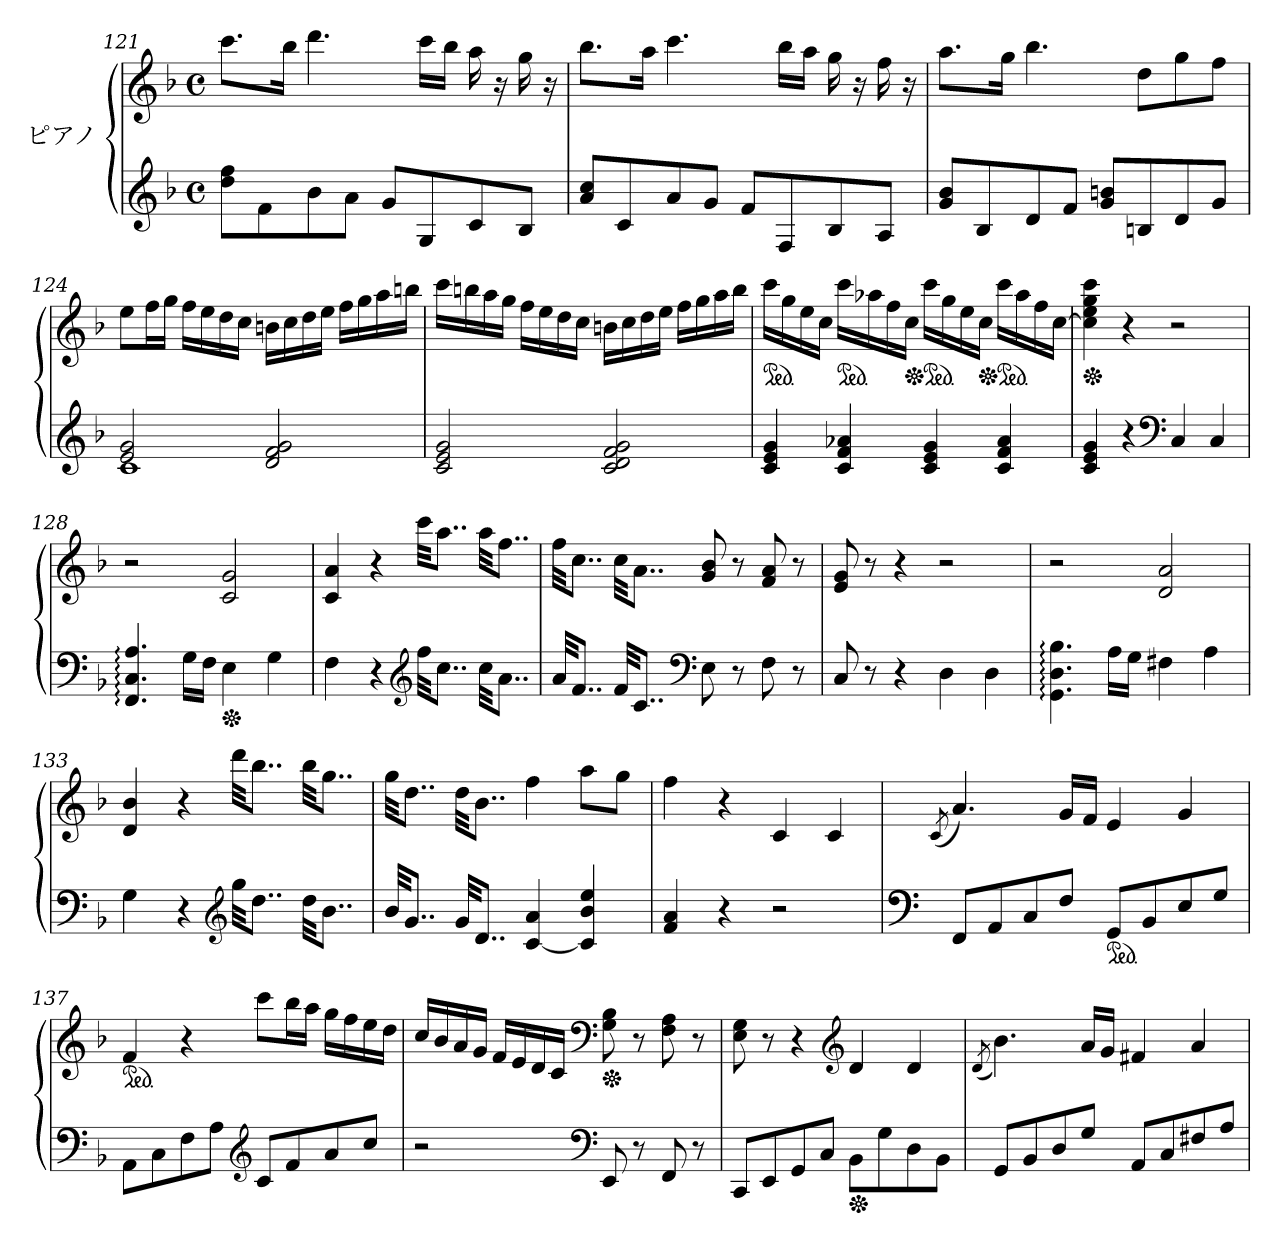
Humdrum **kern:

**kern	**kern
*part1	*part1
*staff2	*staff1
*I"ピアノ	*
*clefG2	*clefG2
*k[b-]	*k[b-]
*M4/4	*M4/4
*met(c)	*met(c)
=121	=121
8dd\ 8ff\L	8.ccc\L
8f\	.
.	16bb-\Jk
8b-\	4.ddd\
8a\J	.
8g/L	.
8G/	16ccc\LL
.	16bb-\JJ
8c/	16aa\
.	16r
8B-/J	16gg\
.	16r
=122	=122
8a/ 8cc/L	8.bb-\L
8c/	.
.	16aa\Jk
8a/	4.ccc\
8g/J	.
8f/L	.
8F/	16bb-\LL
.	16aa\JJ
8B-/	16gg\
.	16r
8A/J	16ff\
.	16r
=123	=123
8g/ 8b-/L	8.aa\L
8B-/	.
.	16gg\Jk
8d/	4.bb-\
8f/J	.
8g/ 8bn/L	.
8Bn/	8dd\L
8d/	8gg\
8g/J	8ff\J
=124	=124
*^	*
2e/ 2g/	1c	8ee\L
.	.	16ff\L
.	.	16gg\JJ
.	.	16ff\LL
.	.	16ee\
.	.	16dd\
.	.	16cc\JJ
2d/ 2f/ 2g/	.	16bn\LL
.	.	16cc\
.	.	16dd\
.	.	16ee\JJ
.	.	16ff\LL
.	.	16gg\
.	.	16aa\
.	.	16bbn\JJ
*v	*v	*
=125	=125
2c/ 2e/ 2g/	16ccc\LL
.	16bbn\
.	16aa\
.	16gg\JJ
.	16ff\LL
.	16ee\
.	16dd\
.	16cc\JJ
2c/ 2d/ 2f/ 2g/	16bn\LL
.	16cc\
.	16dd\
.	16ee\JJ
.	16ff\LL
.	16gg\
.	16aa\
.	16bb\JJ
=126	=126
*	*ped
4c/ 4e/ 4g/	16ccc\LL
.	16gg\
.	16ee\
.	16cc\JJ
*	*ped
4c/ 4f/ 4a-X/	16ccc\LL
.	16aa-X\
.	16ff\
.	16cc\JJ
*	*Xped
*	*ped
4c/ 4e/ 4g/	16ccc\LL
.	16gg\
.	16ee\
.	16cc\JJ
*	*Xped
*	*ped
4c/ 4f/ 4a-/	16ccc\LL
.	16aa-\
.	16ff\
.	[16cc\JJ
=127	=127
*	*Xped
4c/ 4e/ 4g/	4cc\] 4ee\ 4gg\ 4ccc\
4r	4r
*clefF4	*
4C/	2r
4C/	.
=128	=128
4.FF/: 4.C/: 4.A/:	2r
16G\LL	.
16F\JJ	.
*Xped	*
4E\	2c/ 2g/
4G\	.
=129	=129
4F\	4c/ 4a/
4r	4r
*clefG2	*
32ff\KKL	32ccc\KKL
8..cc\J	8..aa\J
32cc\KKL	32aa\KKL
8..a\J	8..ff\J
=130	=130
32a/KKL	32ff\KKL
8..f/J	8..cc\J
32f/KKL	32cc\KKL
8..c/J	8..a\J
*clefF4	*
8E\	8g/ 8b-/
8r	8r
8F\	8f/ 8a/
8r	8r
=131	=131
8C/	8e/ 8g/
8r	8r
4r	4r
4D\	2r
4D\	.
=132	=132
4.GG\: 4.D\: 4.B-\:	2r
16A\LL	.
16G\JJ	.
4F#X\	2d/ 2a/
4A\	.
=133	=133
4G\	4d/ 4b-/
4r	4r
*clefG2	*
32gg\KKL	32ddd\KKL
8..dd\J	8..bb-\J
32dd\KKL	32bb-\KKL
8..b-\J	8..gg\J
=134	=134
32b-/KKL	32gg\KKL
8..g/J	8..dd\J
32g/KKL	32dd\KKL
8..d/J	8..b-\J
[4c/ 4a/	4ff\
4c/] 4b-/ 4ee/	8aa\L
.	8gg\J
=135	=135
4f/ 4a/	4ff\
4r	4r
2r	4c/
.	4c/
=136	=136
*clefF4	*
.	(8qc/
8FF/L	4.a/)
8AA/	.
8C/	.
8F/J	16g/LL
.	16f/JJ
*ped	*
8GG/L	4e/
8BB-/	.
8E/	4g/
8G/J	.
=137	=137
*	*ped
8AA\L	4f/
8C\	.
8F\	4r
8A\J	.
*clefG2	*
8c/L	8ccc\L
8f/	16bb-\L
.	16aa\JJ
8a/	16gg\LL
.	16ff\
8cc/J	16ee\
.	16dd\JJ
=138	=138
2r	16cc/LL
.	16b-/
.	16a/
.	16g/JJ
.	16f/LL
.	16e/
.	16d/
.	16c/JJ
*clefF4	*clefF4
*	*Xped
8EE/	8G\ 8B-\
8r	8r
8FF/	8F\ 8A\
8r	8r
=139	=139
8CC/L	8E\ 8G\
8EE/	8r
8GG/	4r
8C/J	.
*	*clefG2
*Xped	*
8BB-\L	4d/
8G\	.
8D\	4d/
8BB-\J	.
=140	=140
.	(8qd/
8GG/L	4.b-\)
8BB-/	.
8D/	.
8G/J	16a/LL
.	16g/JJ
8AA/L	4f#X/
8C/	.
8F#X/	4a/
8A/J	.
=	=
*-	*-
